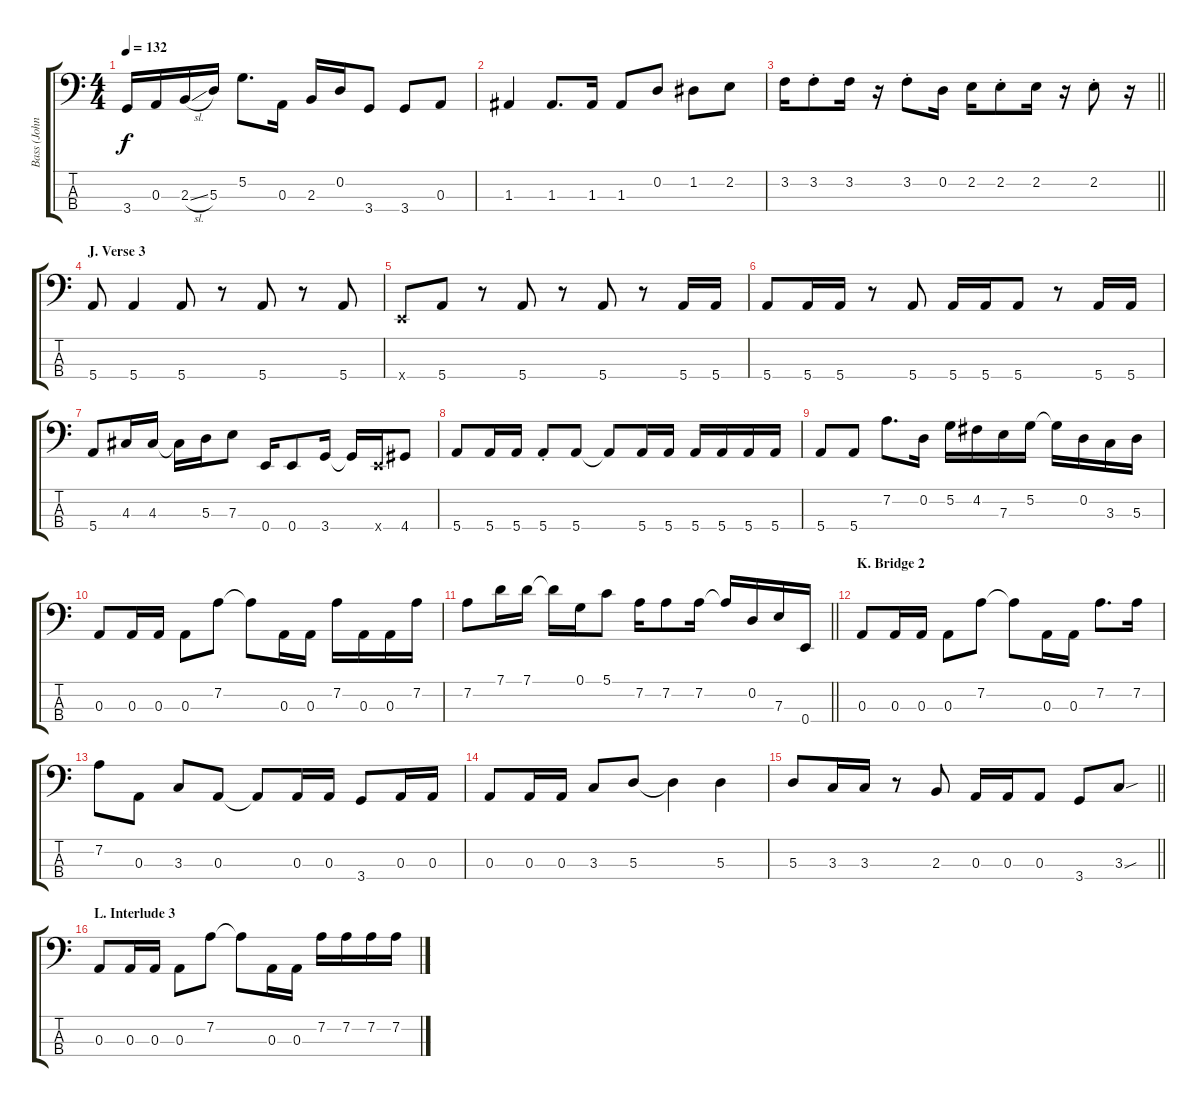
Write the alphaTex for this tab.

\track ("Bass (John Paul Jones)" "Bass (John") {instrument electricbassfinger}
\staff {score tabs}
\tuning (G2 D2 A1 E1) {hide}
\ts (4 4)
\tempo 132
\clef f4
\ks c
3.4{t}.16{dy f} 0.3.16 2.3{sl}.16 5.3.16 5.2.8{d} 0.3.16 2.3.16 0.2.16 3.4.8 3.4.8 0.3.8 |
1.3.4 1.3.8{d} 1.3.16 1.3.8 0.2.8 1.2.8 2.2.8 |
\barLineRight lightlight
3.2.16 3.2{st}.8 3.2.16 r.16 3.2{st}.8 0.2.16 2.2.16 2.2{st}.8 2.2.16 r.16 2.2{st}.8 r.16 |
\section ("" "J. Verse 3")
5.4.8 5.4.4 5.4.8 r.8 5.4.8 r.8 5.4.8 |
0.4{x}.8 5.4.8 r.8 5.4.8 r.8 5.4.8 r.8 5.4.16 5.4.16 |
5.4.8 5.4.16 5.4.16 r.8 5.4.8 5.4.16 5.4.16 5.4.8 r.8 5.4.16 5.4.16 |
5.4.8 4.3.16 4.3.16 4.3{t}.16 5.3.16 7.3.8 0.4.16 0.4.8 3.4.16 3.4{t}.16 0.4{x}.16 4.4.8 |
5.4.8 5.4.16 5.4.16 5.4{st}.8 5.4.8 5.4{t}.8 5.4.16 5.4.16 5.4.16 5.4.16 5.4.16 5.4.16 |
5.4.8 5.4.8 7.2.8{d} 0.2.16 5.2.16 4.2.16 7.3.16 5.2.16 5.2{t}.16 0.2.16 3.3.16 5.3.16 |
0.3.8 0.3.16 0.3.16 0.3.8 7.2.8 7.2{t}.8 0.3.16 0.3.16 7.2.16 0.3.16 0.3.16 7.2.16 |
\barLineRight lightlight
7.2.8 7.1.16 7.1.16 7.1{t}.16 0.1.16 5.1.8 7.2.16 7.2.8 7.2.16 7.2{t}.16 0.2.16 7.3.16 0.4.16 |
\section ("" "K. Bridge 2")
0.3.8 0.3.16 0.3.16 0.3.8 7.2.8 7.2{t}.8 0.3.16 0.3.16 7.2.8{d} 7.2.16 |
7.2.8 0.3.8 3.3.8 0.3.8 0.3{t}.8 0.3.16 0.3.16 3.4.8 0.3.16 0.3.16 |
0.3.8 0.3.16 0.3.16 3.3.8 5.3.8 5.3{t}.4 5.3.4 |
\barLineRight lightlight
5.3.8 3.3.16 3.3.16 r.8 2.3.8 0.3.16 0.3.16 0.3.8 3.4.8 3.3{sou}.8 |
\section ("" "L. Interlude 3")
0.3.8 0.3.16 0.3.16 0.3.8 7.2.8 7.2{t}.8 0.3.16 0.3.16 7.2.16 7.2.16 7.2.16 7.2.16
